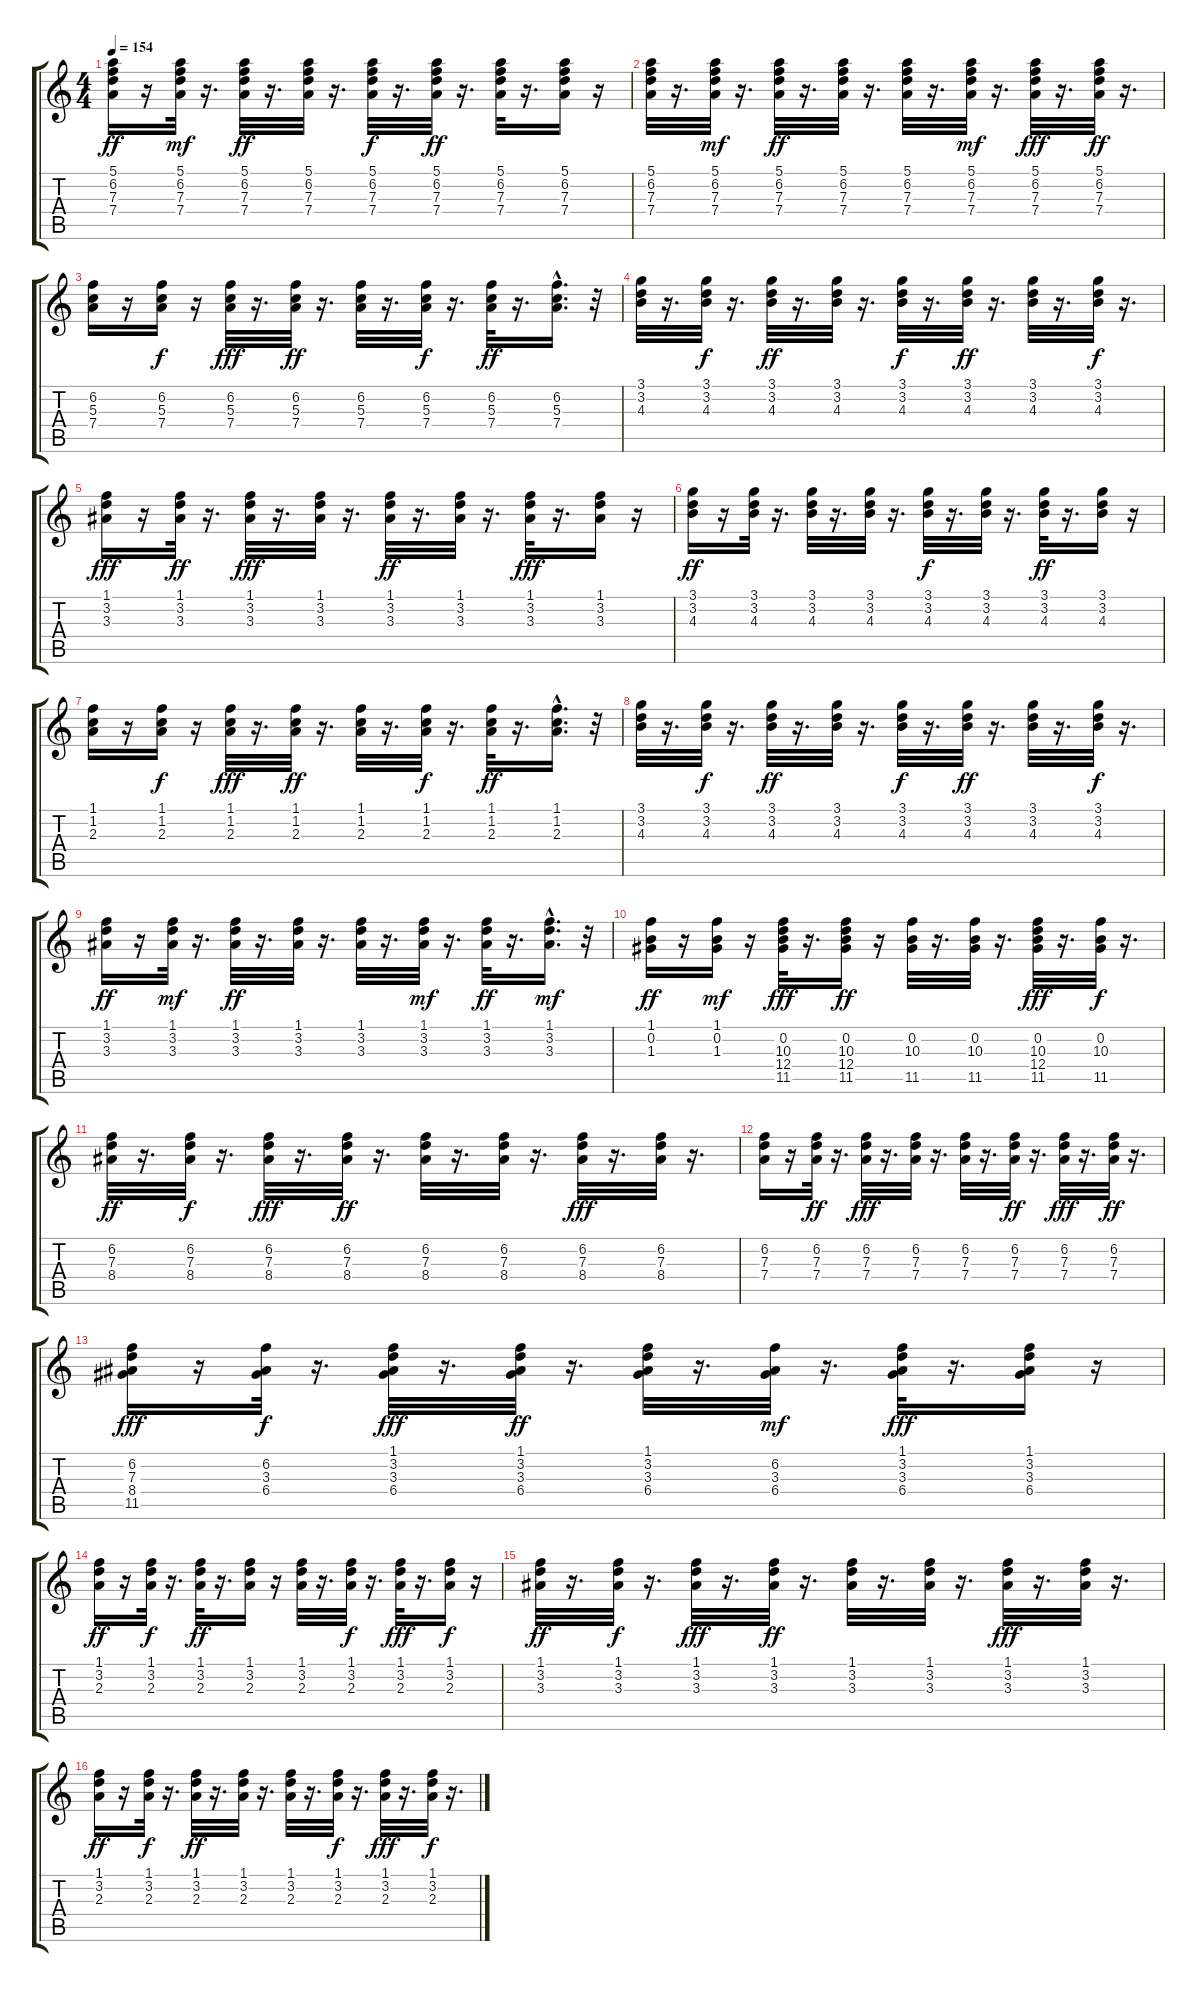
\track "" {instrument electricbasspick}
\staff {score tabs}
\tuning (E4 B3 G3 D3 A2 E2) {hide}
\ts (4 4)
\tempo 154
\clef g2
\ks c
(5.1 6.2 7.3 7.4).16{dy ff} r.16 (5.1 6.2 7.3 7.4).32{dy mf} r.16{d} (5.1 6.2 7.3 7.4).32{dy ff} r.16{d} (5.1 6.2 7.3 7.4).32 r.16{d} (5.1 6.2 7.3 7.4).32{dy f} r.16{d} (5.1 6.2 7.3 7.4).32{dy ff} r.16{d} (5.1 6.2 7.3 7.4).32 r.16{d} (5.1 6.2 7.3 7.4).16 r.16 |
(5.1 6.2 7.3 7.4).32 r.16{d} (5.1 6.2 7.3 7.4).32{dy mf} r.16{d} (5.1 6.2 7.3 7.4).32{dy ff} r.16{d} (5.1 6.2 7.3 7.4).32 r.16{d} (5.1 6.2 7.3 7.4).32 r.16{d} (5.1 6.2 7.3 7.4).32{dy mf} r.16{d} (5.1 6.2 7.3 7.4).32{dy fff} r.16{d} (5.1 6.2 7.3 7.4).32{dy ff} r.16{d} |
(6.2 5.3 7.4).16 r.16 (6.2 5.3 7.4).16{dy f} r.16 (6.2 5.3 7.4).32{dy fff} r.16{d} (6.2 5.3 7.4).32{dy ff} r.16{d} (6.2 5.3 7.4).32 r.16{d} (6.2 5.3 7.4).32{dy f} r.16{d} (6.2 5.3 7.4).32{dy ff} r.16{d} (6.2{hac} 5.3{hac} 7.4{hac}).16{d} r.32 |
(3.1 3.2 4.3).32 r.16{d} (3.1 3.2 4.3).32{dy f} r.16{d} (3.1 3.2 4.3).32{dy ff} r.16{d} (3.1 3.2 4.3).32 r.16{d} (3.1 3.2 4.3).32{dy f} r.16{d} (3.1 3.2 4.3).32{dy ff} r.16{d} (3.1 3.2 4.3).32 r.16{d} (3.1 3.2 4.3).32{dy f} r.16{d} |
(1.1 3.2 3.3).16{dy fff} r.16 (1.1 3.2 3.3).32{dy ff} r.16{d} (1.1 3.2 3.3).32{dy fff} r.16{d} (1.1 3.2 3.3).32 r.16{d} (1.1 3.2 3.3).32{dy ff} r.16{d} (1.1 3.2 3.3).32 r.16{d} (1.1 3.2 3.3).32{dy fff} r.16{d} (1.1 3.2 3.3).16 r.16 |
(3.1 3.2 4.3).16{dy ff} r.16 (3.1 3.2 4.3).32 r.16{d} (3.1 3.2 4.3).32 r.16{d} (3.1 3.2 4.3).32 r.16{d} (3.1 3.2 4.3).32{dy f} r.16{d} (3.1 3.2 4.3).32 r.16{d} (3.1 3.2 4.3).32{dy ff} r.16{d} (3.1 3.2 4.3).16 r.16 |
(1.1 1.2 2.3).16 r.16 (1.1 1.2 2.3).16{dy f} r.16 (1.1 1.2 2.3).32{dy fff} r.16{d} (1.1 1.2 2.3).32{dy ff} r.16{d} (1.1 1.2 2.3).32 r.16{d} (1.1 1.2 2.3).32{dy f} r.16{d} (1.1 1.2 2.3).32{dy ff} r.16{d} (1.1{hac} 1.2{hac} 2.3{hac}).16{d} r.32 |
(3.1 3.2 4.3).32 r.16{d} (3.1 3.2 4.3).32{dy f} r.16{d} (3.1 3.2 4.3).32{dy ff} r.16{d} (3.1 3.2 4.3).32 r.16{d} (3.1 3.2 4.3).32{dy f} r.16{d} (3.1 3.2 4.3).32{dy ff} r.16{d} (3.1 3.2 4.3).32 r.16{d} (3.1 3.2 4.3).32{dy f} r.16{d} |
(1.1 3.2 3.3).16{dy ff} r.16 (1.1 3.2 3.3).32{dy mf} r.16{d} (1.1 3.2 3.3).32{dy ff} r.16{d} (1.1 3.2 3.3).32 r.16{d} (1.1 3.2 3.3).32 r.16{d} (1.1 3.2 3.3).32{dy mf} r.16{d} (1.1 3.2 3.3).32{dy ff} r.16{d} (1.1{hac} 3.2{hac} 3.3).16{d dy mf} r.32 |
(1.1 0.2 1.3).16{dy ff} r.16 (1.1 0.2 1.3).16{dy mf} r.16 (0.2 10.3 12.4 11.5).32{dy fff} r.16{d} (0.2 10.3 12.4 11.5).16{dy ff} r.16 (0.2 10.3 11.5).32 r.16{d} (0.2 10.3 11.5).32 r.16{d} (0.2 10.3 12.4 11.5).32{dy fff} r.16{d} (0.2 10.3 11.5).32{dy f} r.16{d} |
(6.2 7.3 8.4).32{dy ff} r.16{d} (6.2 7.3 8.4).32{dy f} r.16{d} (6.2 7.3 8.4).32{dy fff} r.16{d} (6.2 7.3 8.4).32{dy ff} r.16{d} (6.2 7.3 8.4).32 r.16{d} (6.2 7.3 8.4).32 r.16{d} (6.2 7.3 8.4).32{dy fff} r.16{d} (6.2 7.3 8.4).32 r.16{d} |
(6.2 7.3 7.4).16 r.16 (6.2 7.3 7.4).32{dy ff} r.16{d} (6.2 7.3 7.4).32{dy fff} r.16{d} (6.2 7.3 7.4).32 r.16{d} (6.2 7.3 7.4).32 r.16{d} (6.2 7.3 7.4).32{dy ff} r.16{d} (6.2 7.3 7.4).32{dy fff} r.16{d} (6.2 7.3 7.4).32{dy ff} r.16{d} |
(6.2 7.3 8.4 11.5).16{dy fff} r.16 (6.2 3.3 6.4).32{dy f} r.16{d} (1.1 3.2 3.3 6.4).32{dy fff} r.16{d} (1.1 3.2 3.3 6.4).32{dy ff} r.16{d} (1.1 3.2 3.3 6.4).32 r.16{d} (6.2 3.3 6.4).32{dy mf} r.16{d} (1.1 3.2 3.3 6.4).32{dy fff} r.16{d} (1.1 3.2 3.3 6.4).16 r.16 |
(1.1 3.2 2.3).16{dy ff} r.16 (1.1 3.2 2.3).32{dy f} r.16{d} (1.1 3.2 2.3).32{dy ff} r.16{d} (1.1 3.2 2.3).16 r.16 (1.1 3.2 2.3).32 r.16{d} (1.1 3.2 2.3).32{dy f} r.16{d} (1.1 3.2 2.3).32{dy fff} r.16{d} (1.1 3.2 2.3).16{dy f} r.16 |
(1.1 3.2 3.3).32{dy ff} r.16{d} (1.1 3.2 3.3).32{dy f} r.16{d} (1.1 3.2 3.3).32{dy fff} r.16{d} (1.1 3.2 3.3).32{dy ff} r.16{d} (1.1 3.2 3.3).32 r.16{d} (1.1 3.2 3.3).32 r.16{d} (1.1 3.2 3.3).32{dy fff} r.16{d} (1.1 3.2 3.3).32 r.16{d} |
(1.1 3.2 2.3).16{dy ff} r.16 (1.1 3.2 2.3).32{dy f} r.16{d} (1.1 3.2 2.3).32{dy ff} r.16{d} (1.1 3.2 2.3).32 r.16{d} (1.1 3.2 2.3).32 r.16{d} (1.1 3.2 2.3).32{dy f} r.16{d} (1.1 3.2 2.3).32{dy fff} r.16{d} (1.1 3.2 2.3).32{dy f} r.16{d}
